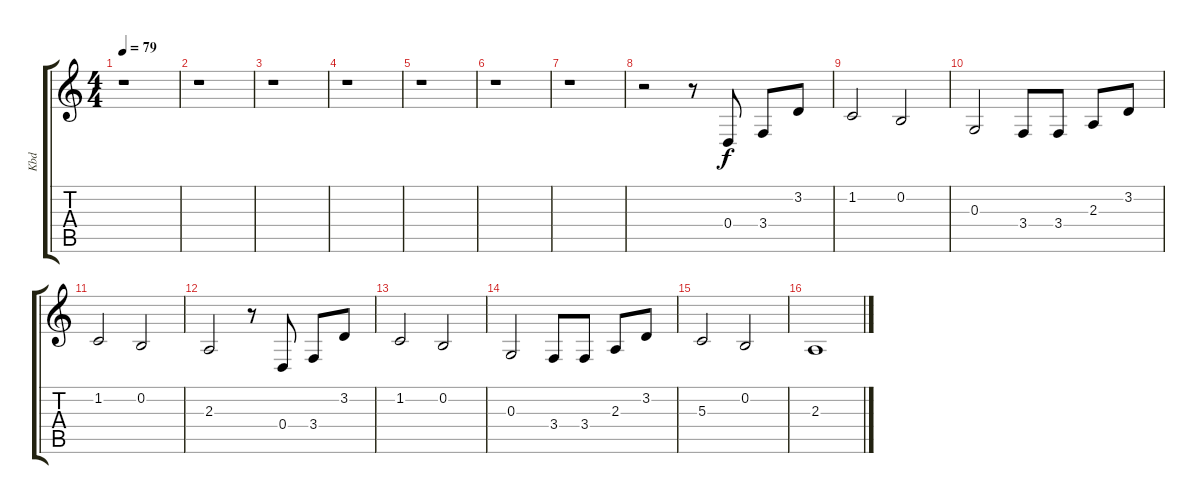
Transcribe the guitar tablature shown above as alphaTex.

\track ("Kbd" "Kbd") {instrument fx4atmosphere}
\staff {score tabs}
\tuning (E4 B3 G3 D3 A2 E2) {hide}
\ts (4 4)
\tempo 79
\clef g2
\ks c
r.1{dy f} |
r.1 |
r.1 |
r.1 |
r.1 |
r.1 |
r.1 |
r.2 r.8 0.4.8 3.4.8 3.2.8 |
1.2.2 0.2.2 |
0.3.2 3.4.8 3.4.8 2.3.8 3.2.8 |
1.2.2 0.2.2 |
2.3.2 r.8 0.4.8 3.4.8 3.2.8 |
1.2.2 0.2.2 |
0.3.2 3.4.8 3.4.8 2.3.8 3.2.8 |
5.3.2 0.2.2 |
2.3.1
